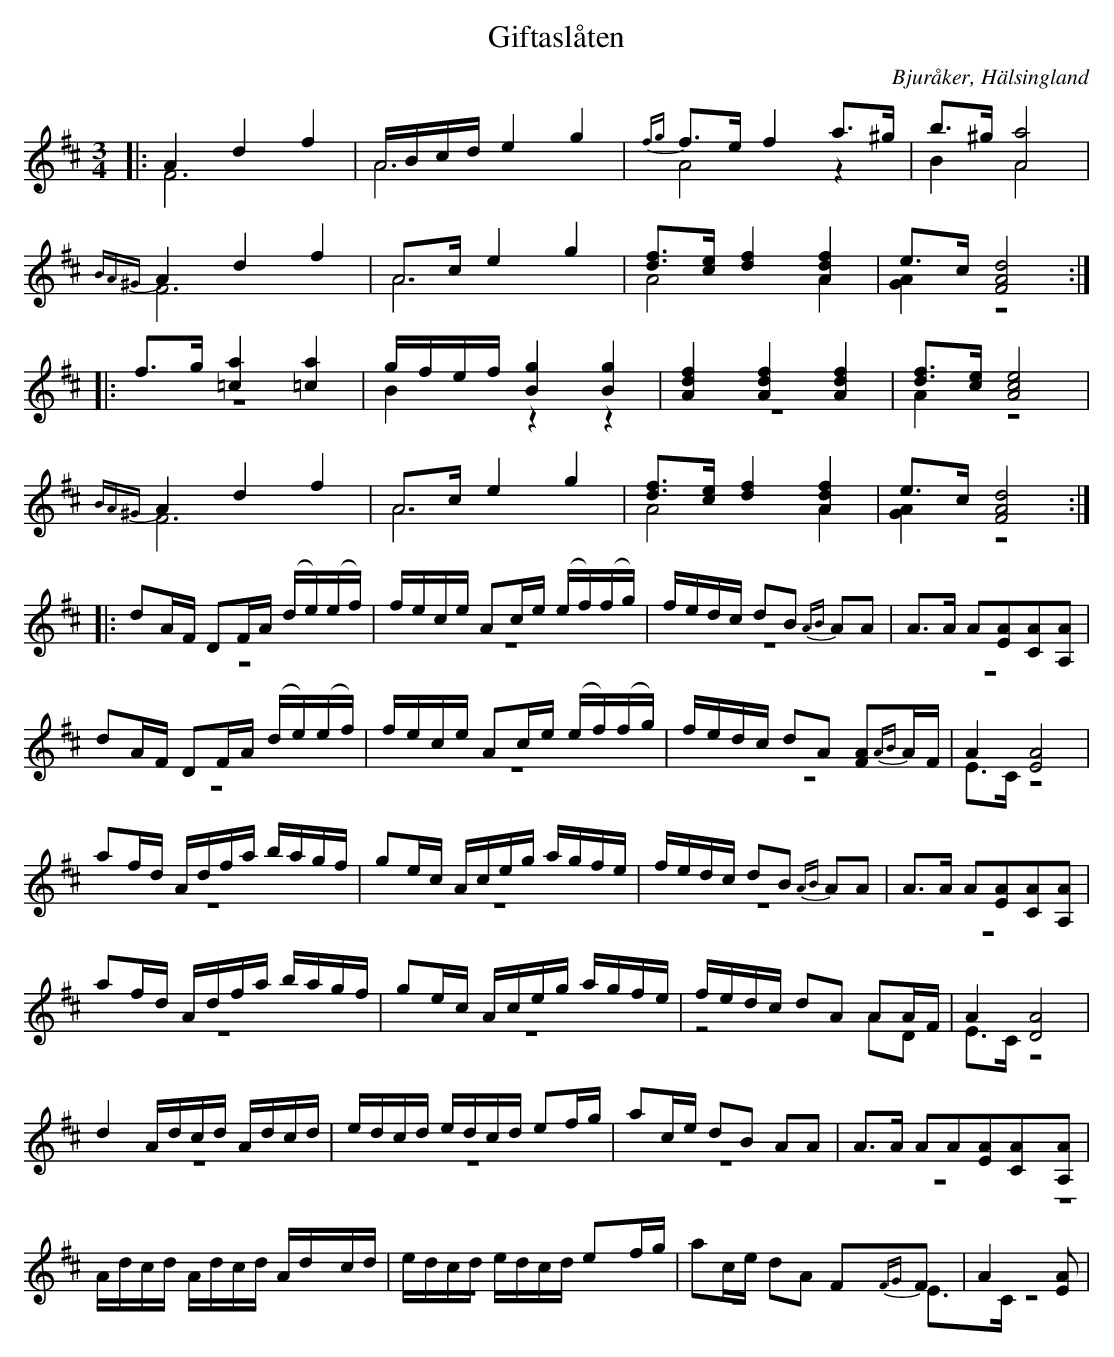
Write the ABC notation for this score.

X:1
T: Giftaslåten
O: Bjuråker, Hälsingland
M: 3/4
L: 1/8
K: D
V:1
V:2 merge
V:1
|: A2 d2 f2|A/B/c/d/ e2 g2|{fg}f>e f2 a>^g |b>^g [A4a4]|
 {BA^G}A2 d2 f2|A>c e2 g2|[df]>[ce] [d2f2] [A2d2f2]| e>c [F4A4d4]:|
|:f>g [=c2a2] [=c2a2]|g/f/e/f/ [B2g2] [B2g2]|[A2d2f2] [A2d2f2] [A2d2f2] |[df]>[ce] [A4c4e4]|
{BA^G}A2 d2 f2|A>c e2 g2|[df]>[ce] [d2f2] [A2d2f2]| e>c [F4A4d4]:|
|: dA/F/ DF/A/  (d/e/)(e/f/)|f/e/c/e/ Ac/e/ (e/f/)(f/g/)|f/e/d/c/ dB {AB}AA|A>A A[EA][CA][A,A]|
dA/F/ DF/A/ (d/e/)(e/f/)|f/e/c/e/ Ac/e/ (e/f/)(f/g/)|f/e/d/c/ dA [FA]{AB}A/F/|A2 [E4A4]|
af/d/ A/d/f/a/  b/a/g/f/| ge/c/ A/c/e/g/ a/g/f/e/|f/e/d/c/ dB {AB}AA|A>A A[EA][CA][A,A]|
af/d/ A/d/f/a/ b/a/g/f/|ge/c/ A/c/e/g/ a/g/f/e/|f/e/d/c/ dA AA/F/| A2 [D4A4]|
d2 A/d/c/d/ A/d/c/d/|e/d/c/d/ e/d/c/d/ ef/g/|ac/e/ dB AA|A>A AA[EA][CA][A,A]|
A/d/c/d/ A/d/c/d/ A/d/c/d/|e/d/c/d/ e/d/c/d/ ef/g/| ac/e/ dA F{FG}F|A2 [EA]|
V:2
|: F6| A6|A4 z2|B2 A4|
F6| A6|A4 A2|[G2A2] z4:|
|:z6|B2 z2 z2|z6|A2 z4|
F6|A6|A4 A2|[G2A2] z4:|
z6|z6|z6|z6|
z6|z6|z6|E>C z4|
z6|z6|z6|z6|
z6|z6|z4 AD|E>C z4|
z6|z6|z6|z6|
z6|z6|z6|E>C z4|
